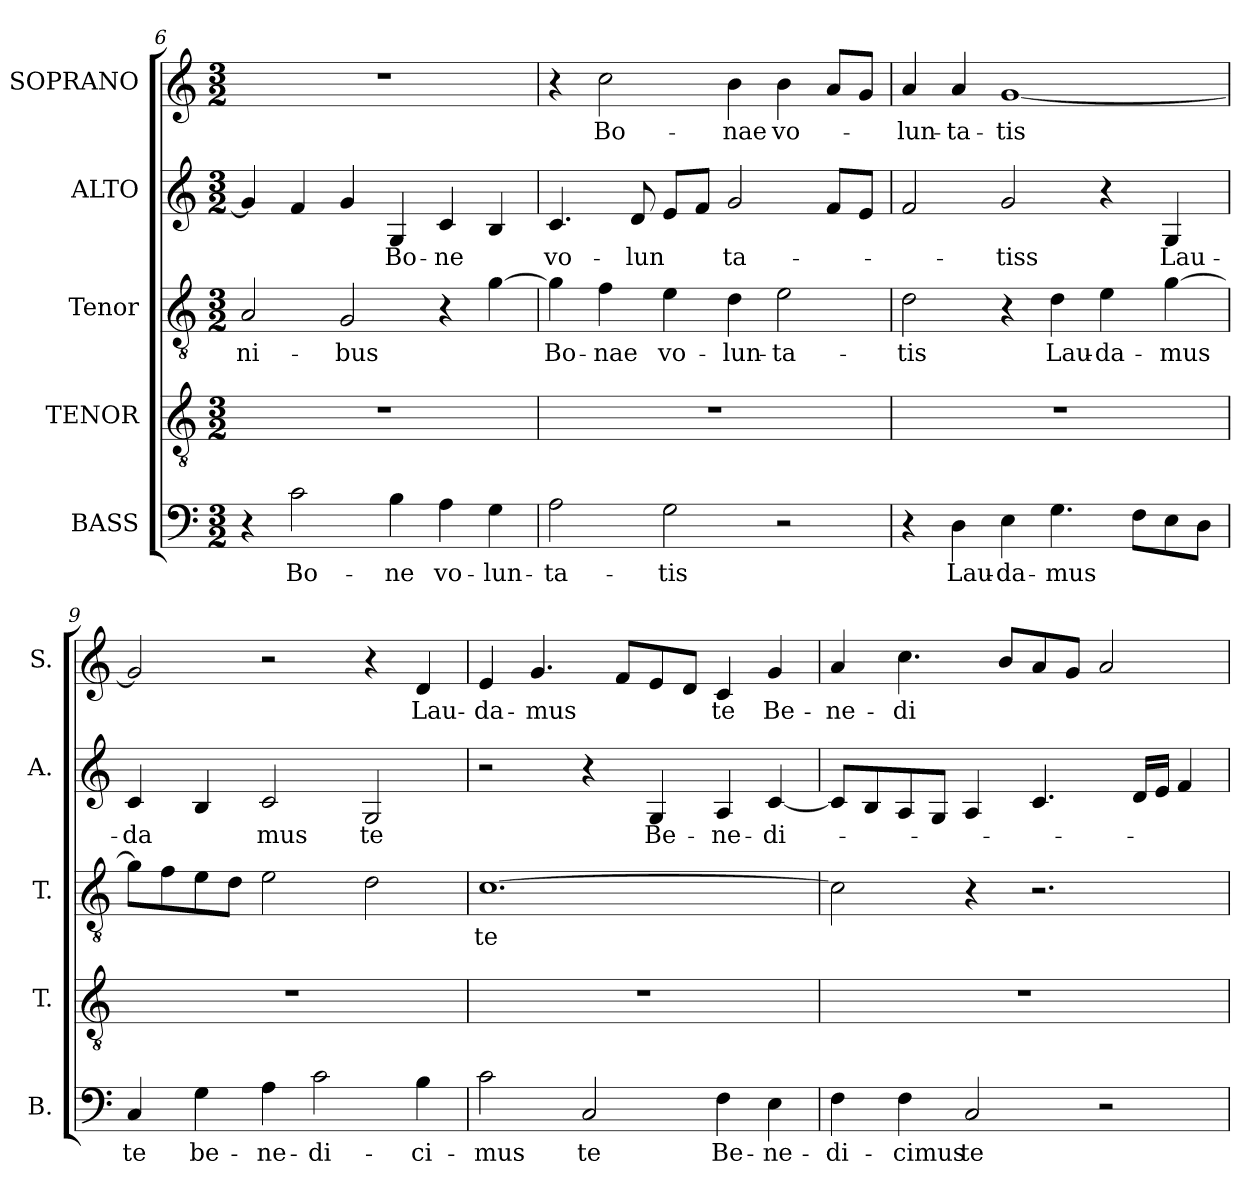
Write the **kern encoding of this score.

**kern	**text	**kern	**kern	**text	**kern	**text	**kern	**text
*part5	*part5	*part4	*part3	*part3	*part2	*part2	*part1	*part1
*staff5	*staff5	*staff4	*staff3	*staff3	*staff2	*staff2	*staff1	*staff1
*I"BASS	*	*I"TENOR	*I"Tenor	*	*I"ALTO	*	*I"SOPRANO	*
*I'B.	*	*I'T.	*I'T.	*	*I'A.	*	*I'S.	*
*clefF4	*	*clefGv2	*clefGv2	*	*clefG2	*	*clefG2	*
*	*	*ITrd7c12	*ITrd7c12	*	*	*	*	*
*k[]	*	*k[]	*k[]	*	*k[]	*	*k[]	*
*C:	*	*C:	*C:	*	*C:	*	*C:	*
*M3/2	*	*M3/2	*M3/2	*	*M3/2	*	*M3/2	*
=6	=6	=6	=6	=6	=6	=6	=6	=6
!	!	!LO:N:vis=1	!	!	!	!	!	!
!	!	!	!	!LO:LY:b:color=#000000	!	!	!LO:N:vis=1	!
4r	.	1.r	2AAi/	-ni-	4gi/]	.	1.r	.
!	!LO:LY:b:color=#000000	!	!	!	!	!	!	!
2ci\	Bo-	.	.	.	4fi/	.	.	.
!	!	!	!	!LO:LY:b:color=#000000	!	!	!	!
.	.	.	2GGi/	-bus	4gi/	.	.	.
!	!LO:LY:b:color=#000000	!	!	!	!	!	!	!
!	!	!	!	!	!	!LO:LY:b:color=#000000	!	!
4Bi\	-ne	.	.	.	4Gi/	Bo-	.	.
!	!LO:LY:b:color=#000000	!	!	!	!	!	!	!
!	!	!	!	!	!	!LO:LY:b:color=#000000	!	!
4Ai\	vo-	.	4r	.	4ci/	-ne	.	.
!	!LO:LY:b:color=#000000	!	!	!	!	!	!	!
4Gi\	-lun-	.	[4Gi\	.	4Bi/	.	.	.
=7	=7	=7	=7	=7	=7	=7	=7	=7
!	!LO:LY:b:color=#000000	!LO:N:vis=1	!	!	!	!	!	!
!	!	!	!	!LO:LY:b:color=#000000	!	!	!	!
!	!	!	!	!	!	!LO:LY:b:color=#000000	!	!
2Ai\	-ta-	1.r	4Gi\]	Bo-	4.ci/	vo-	4r	.
!	!	!	!	!LO:LY:b:color=#000000	!	!	!	!
!	!	!	!	!	!	!	!	!LO:LY:b:color=#000000
.	.	.	4Fi\	-nae	.	.	2cci\	Bo-
!	!	!	!	!	!	!LO:LY:b:color=#000000	!	!
.	.	.	.	.	8di/	-lun	.	.
!	!LO:LY:b:color=#000000	!	!	!	!	!	!	!
!	!	!	!	!LO:LY:b:color=#000000	!	!	!	!
2Gi\	-tis	.	4Ei\	vo-	8ei/L	.	.	.
.	.	.	.	.	8fi/J	.	.	.
!	!	!	!	!LO:LY:b:color=#000000	!	!	!	!
!	!	!	!	!	!	!LO:LY:b:color=#000000	!	!
!	!	!	!	!	!	!	!	!LO:LY:b:color=#000000
.	.	.	4Di\	-lun-	2gi/	ta-	4bi\	-nae
!	!	!	!	!LO:LY:b:color=#000000	!	!	!	!
!	!	!	!	!	!	!	!	!LO:LY:b:color=#000000
2r	.	.	2Ei\	-ta-	.	.	4bi\	vo-
.	.	.	.	.	8fi/L	.	8ai/L	.
.	.	.	.	.	8ei/J	.	8gi/J	.
=8	=8	=8	=8	=8	=8	=8	=8	=8
!	!	!LO:N:vis=1	!	!	!	!	!	!
!	!	!	!	!LO:LY:b:color=#000000	!	!	!	!
!	!	!	!	!	!	!	!	!LO:LY:b:color=#000000
4r	.	1.r	2Di\	-tis	2fi/	.	4ai/	-lun-
!	!LO:LY:b:color=#000000	!	!	!	!	!	!	!
!	!	!	!	!	!	!	!	!LO:LY:b:color=#000000
4Di\	Lau-	.	.	.	.	.	4ai/	-ta-
!	!LO:LY:b:color=#000000	!	!	!	!	!	!	!
!	!	!	!	!	!	!LO:LY:b:color=#000000	!	!
!	!	!	!	!	!	!	!	!LO:LY:b:color=#000000
4Ei\	-da-	.	4r	.	2gi/	-tiss	[1gi	-tis
!	!LO:LY:b:color=#000000	!	!	!	!	!	!	!
!	!	!	!	!LO:LY:b:color=#000000	!	!	!	!
4.Gi\	-mus	.	4Di\	Lau-	.	.	.	.
!	!	!	!	!LO:LY:b:color=#000000	!	!	!	!
.	.	.	4Ei\	-da-	4r	.	.	.
8Fi\L	.	.	.	.	.	.	.	.
!	!	!	!	!LO:LY:b:color=#000000	!	!	!	!
!	!	!	!	!	!	!LO:LY:b:color=#000000	!	!
8Ei\	.	.	[4Gi\	-mus	4Gi/	Lau-	.	.
8Di\J	.	.	.	.	.	.	.	.
!!LO:PB:g=z
=9	=9	=9	=9	=9	=9	=9	=9	=9
!	!LO:LY:b:color=#000000	!LO:N:vis=1	!	!	!	!	!	!
!	!	!	!	!	!	!LO:LY:b:color=#000000	!	!
4Ci/	te	1.r	8Gi\L]	.	4ci/	-da	2gi/]	.
.	.	.	8Fi\	.	.	.	.	.
!	!LO:LY:b:color=#000000	!	!	!	!	!	!	!
4Gi\	be-	.	8Ei\	.	4Bi/	.	.	.
.	.	.	8Di\J	.	.	.	.	.
!	!LO:LY:b:color=#000000	!	!	!	!	!	!	!
!	!	!	!	!	!	!LO:LY:b:color=#000000	!	!
4Ai\	-ne-	.	2Ei\	.	2ci/	mus	2r	.
!	!LO:LY:b:color=#000000	!	!	!	!	!	!	!
2ci\	-di-	.	.	.	.	.	.	.
!	!	!	!	!	!	!LO:LY:b:color=#000000	!	!
.	.	.	2Di\	.	2Gi/	te	4r	.
!	!LO:LY:b:color=#000000	!	!	!	!	!	!	!
!	!	!	!	!	!	!	!	!LO:LY:b:color=#000000
4Bi\	-ci-	.	.	.	.	.	4di/	Lau-
=10	=10	=10	=10	=10	=10	=10	=10	=10
!	!LO:LY:b:color=#000000	!LO:N:vis=1	!	!	!	!	!	!
!	!	!	!	!LO:LY:b:color=#000000	!	!	!	!
!	!	!	!	!	!	!	!	!LO:LY:b:color=#000000
2ci\	-mus	1.r	[1.Ci	te	2r	.	4ei/	-da-
!	!	!	!	!	!	!	!	!LO:LY:b:color=#000000
.	.	.	.	.	.	.	4.gi/	-mus
!	!LO:LY:b:color=#000000	!	!	!	!	!	!	!
2Ci/	te	.	.	.	4r	.	.	.
.	.	.	.	.	.	.	8fi/L	.
!	!	!	!	!	!	!LO:LY:b:color=#000000	!	!
.	.	.	.	.	4Gi/	Be-	8ei/	.
.	.	.	.	.	.	.	8di/J	.
!	!LO:LY:b:color=#000000	!	!	!	!	!	!	!
!	!	!	!	!	!	!LO:LY:b:color=#000000	!	!
!	!	!	!	!	!	!	!	!LO:LY:b:color=#000000
4Fi\	Be-	.	.	.	4Ai/	-ne-	4ci/	te
!	!LO:LY:b:color=#000000	!	!	!	!	!	!	!
!	!	!	!	!	!	!LO:LY:b:color=#000000	!	!
!	!	!	!	!	!	!	!	!LO:LY:b:color=#000000
4Ei\	-ne-	.	.	.	[4ci/	-di-	4gi/	Be-
=11	=11	=11	=11	=11	=11	=11	=11	=11
!	!LO:LY:b:color=#000000	!LO:N:vis=1	!	!	!	!	!	!
!	!	!	!	!	!	!	!	!LO:LY:b:color=#000000
4Fi\	-di-	1.r	2Ci\]	.	8ci/L]	.	4ai/	-ne-
.	.	.	.	.	8Bi/	.	.	.
!	!LO:LY:b:color=#000000	!	!	!	!	!	!	!
!	!	!	!	!	!	!	!	!LO:LY:b:color=#000000
4Fi\	-cimus	.	.	.	8Ai/	.	4.cci\	-di
.	.	.	.	.	8Gi/J	.	.	.
!	!LO:LY:b:color=#000000	!	!	!	!	!	!	!
2Ci/	te	.	4r	.	4Ai/	.	.	.
.	.	.	.	.	.	.	8bi/L	.
.	.	.	2.r	.	4.ci/	.	8ai/	.
.	.	.	.	.	.	.	8gi/J	.
2r	.	.	.	.	.	.	2ai/	.
.	.	.	.	.	16di/LL	.	.	.
.	.	.	.	.	16ei/JJ	.	.	.
.	.	.	.	.	4fi/	.	.	.
=	=	=	=	=	=	=	=	=
*-	*-	*-	*-	*-	*-	*-	*-	*-
